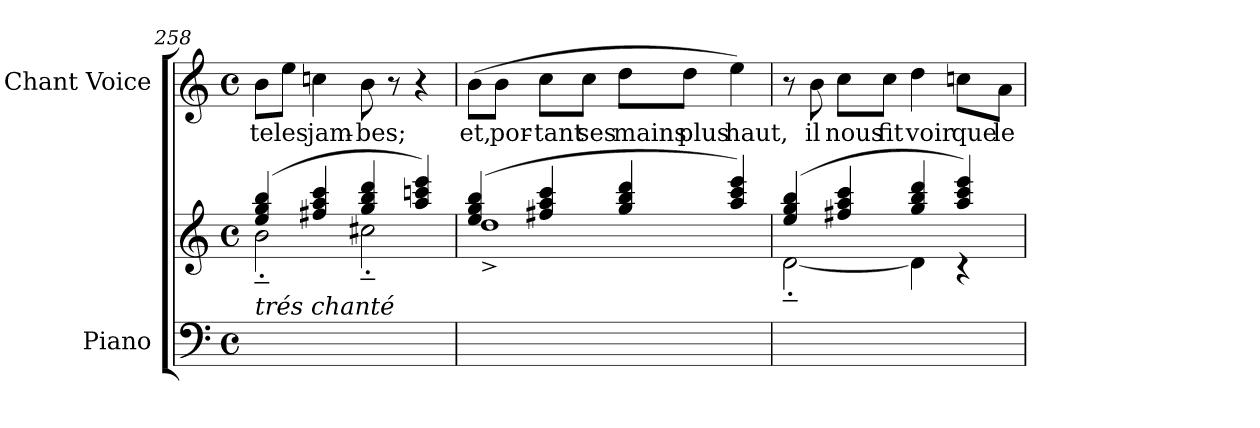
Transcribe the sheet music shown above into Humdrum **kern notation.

**kern	**kern	**kern	**text
*part2	*part2	*part1	*part1
*staff3	*staff2	*staff1	*staff1
*I"Piano	*	*I"Chant Voice	*
*I'Pno	*	*	*
*clefF4	*clefG2	*clefG2	*
*k[]	*k[]	*k[]	*
*M4/4	*M4/4	*M4/4	*
*met(c)	*met(c)	*met(c)	*
=258	=258	=258	=258
*	*^	*	*
!LO:TX:i:t=trés chanté	!	!	!	!
1ryy	(4ee/ 4gg/ 4bb/	2b'~\	8b\L	-te
.	.	.	8ee\J	les
.	4ff#X/ 4aa/ 4ccc/	.	4ccni\	jam-
.	4gg/ 4bb/ 4ddd/	2cc#X'~\	8b\	-bes;
.	.	.	8r	.
.	4aa/ 4cccni/ 4eee/)	.	4r	.
=259	=259	=259	=259	=259
1ryy	(4ee/ 4gg/ 4bb/	1dd^	(8b\L	et,
.	.	.	8b\J	por-
.	4ff#X/ 4aa/ 4ccc/	.	8cc\L	-tant
.	.	.	8cc\J	ses
.	4gg/ 4bb/ 4ddd/	.	8dd\L	mains
.	.	.	8dd\J	plus
.	4aa/ 4ccc/ 4eee/)	.	4ee\)	haut,
=260	=260	=260	=260	=260
1ryy	(4ee/ 4gg/ 4bb/	[2d'~\	8r	.
.	.	.	8b\	il
.	4ff#X/ 4aa/ 4ccc/	.	8cc\L	nous
.	.	.	8cc\J	fit
.	4gg/ 4bb/ 4ddd/	4d\]	4dd\	voir
.	4aa/ 4ccc/ 4eee/)	4r	8ccni\L	que
.	.	.	8a\J	le
*	*v	*v	*	*
=	=	=	=
*-	*-	*-	*-
